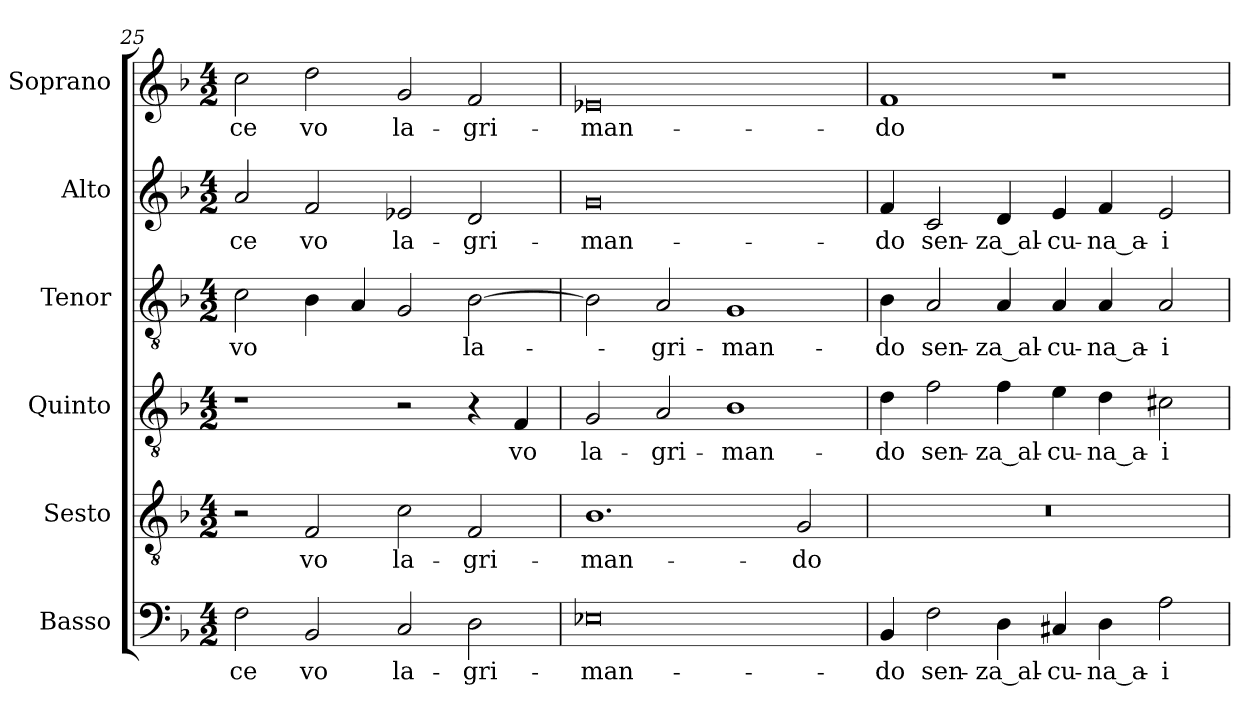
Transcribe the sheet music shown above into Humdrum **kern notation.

**kern	**text	**kern	**text	**kern	**text	**kern	**text	**kern	**text	**kern	**text
*part6	*part6	*part5	*part5	*part4	*part4	*part3	*part3	*part2	*part2	*part1	*part1
*staff6	*staff6	*staff5	*staff5	*staff4	*staff4	*staff3	*staff3	*staff2	*staff2	*staff1	*staff1
*I"Basso	*	*I"Sesto	*	*I"Quinto	*	*I"Tenor	*	*I"Alto	*	*I"Soprano	*
*	*	*I'T.	*	*I'T.	*	*I'T.	*	*I'A.	*	*I'Sop.	*
*clefF4	*	*clefGv2	*	*clefGv2	*	*clefGv2	*	*clefG2	*	*clefG2	*
*	*	*ITrd7c12	*	*ITrd7c12	*	*ITrd7c12	*	*	*	*	*
*k[b-]	*	*k[b-]	*	*k[b-]	*	*k[b-]	*	*k[b-]	*	*k[b-]	*
*F:	*	*F:	*	*F:	*	*F:	*	*F:	*	*F:	*
*M4/2	*	*M4/2	*	*M4/2	*	*M4/2	*	*M4/2	*	*M4/2	*
=25	=25	=25	=25	=25	=25	=25	=25	=25	=25	=25	=25
!	!LO:LY:b:color=#000000	!	!	!	!	!	!	!	!	!	!
!	!	!	!	!	!	!	!LO:LY:b:color=#000000	!	!	!	!
!	!	!	!	!	!	!	!	!	!LO:LY:b:color=#000000	!	!
!	!	!	!	!	!	!	!	!	!	!	!LO:LY:b:color=#000000
2Fi\	-ce	2r	.	1r	.	2Ci\	vo	2ai/	-ce	2cci\	-ce
!	!LO:LY:b:color=#000000	!	!	!	!	!	!	!	!	!	!
!	!	!	!LO:LY:b:color=#000000	!	!	!	!	!	!	!	!
!	!	!	!	!	!	!	!	!	!LO:LY:b:color=#000000	!	!
!	!	!	!	!	!	!	!	!	!	!	!LO:LY:b:color=#000000
2BB-i/	vo	2FFi/	vo	.	.	4BB-i\	.	2fi/	vo	2ddi\	vo
.	.	.	.	.	.	4AAi/	.	.	.	.	.
!	!LO:LY:b:color=#000000	!	!	!	!	!	!	!	!	!	!
!	!	!	!LO:LY:b:color=#000000	!	!	!	!	!	!	!	!
!	!	!	!	!	!	!	!	!	!LO:LY:b:color=#000000	!	!
!	!	!	!	!	!	!	!	!	!	!	!LO:LY:b:color=#000000
2Ci/	la-	2Ci\	la-	2r	.	2GGi/	.	2e-Xi/	la-	2gi/	la-
!	!LO:LY:b:color=#000000	!	!	!	!	!	!	!	!	!	!
!	!	!	!LO:LY:b:color=#000000	!	!	!	!	!	!	!	!
!	!	!	!	!	!	!	!LO:LY:b:color=#000000	!	!	!	!
!	!	!	!	!	!	!	!	!	!LO:LY:b:color=#000000	!	!
!	!	!	!	!	!	!	!	!	!	!	!LO:LY:b:color=#000000
2Di\	-gri-	2FFi/	-gri-	4r	.	[2BB-i\	la-	2di/	-gri-	2fi/	-gri-
!	!	!	!	!	!LO:LY:b:color=#000000	!	!	!	!	!	!
.	.	.	.	4FFi/	vo	.	.	.	.	.	.
=26	=26	=26	=26	=26	=26	=26	=26	=26	=26	=26	=26
!	!LO:LY:b:color=#000000	!	!	!	!	!	!	!	!	!	!
!	!	!	!LO:LY:b:color=#000000	!	!	!	!	!	!	!	!
!	!	!	!	!	!LO:LY:b:color=#000000	!	!	!	!	!	!
!	!	!	!	!	!	!	!	!	!LO:LY:b:color=#000000	!	!
!	!	!	!	!	!	!	!	!	!	!	!LO:LY:b:color=#000000
0E-Xi	-man-	1.BB-i	-man-	2GGi/	la-	2BB-i\]	.	0gi	-man-	0e-Xi	-man-
!	!	!	!	!	!LO:LY:b:color=#000000	!	!	!	!	!	!
!	!	!	!	!	!	!	!LO:LY:b:color=#000000	!	!	!	!
.	.	.	.	2AAi/	-gri-	2AAi/	-gri-	.	.	.	.
!	!	!	!	!	!LO:LY:b:color=#000000	!	!	!	!	!	!
!	!	!	!	!	!	!	!LO:LY:b:color=#000000	!	!	!	!
.	.	.	.	1BB-i	-man-	1GGi	-man-	.	.	.	.
!	!	!	!LO:LY:b:color=#000000	!	!	!	!	!	!	!	!
.	.	2GGi/	-do	.	.	.	.	.	.	.	.
=27	=27	=27	=27	=27	=27	=27	=27	=27	=27	=27	=27
!	!LO:LY:b:color=#000000	!LO:N:vis=1	!	!	!	!	!	!	!	!	!
!	!	!	!	!	!LO:LY:b:color=#000000	!	!	!	!	!	!
!	!	!	!	!	!	!	!LO:LY:b:color=#000000	!	!	!	!
!	!	!	!	!	!	!	!	!	!LO:LY:b:color=#000000	!	!
!	!	!	!	!	!	!	!	!	!	!	!LO:LY:b:color=#000000
4BB-i/	-do	0r	.	4Di\	-do	4BB-i\	-do	4fi/	-do	1fi	-do
!	!LO:LY:b:color=#000000	!	!	!	!	!	!	!	!	!	!
!	!	!	!	!	!LO:LY:b:color=#000000	!	!	!	!	!	!
!	!	!	!	!	!	!	!LO:LY:b:color=#000000	!	!	!	!
!	!	!	!	!	!	!	!	!	!LO:LY:b:color=#000000	!	!
2Fi\	sen-	.	.	2Fi\	sen-	2AAi/	sen-	2ci/	sen-	.	.
!	!LO:LY:b:color=#000000	!	!	!	!	!	!	!	!	!	!
!	!	!	!	!	!LO:LY:b:color=#000000	!	!	!	!	!	!
!	!	!	!	!	!	!	!LO:LY:b:color=#000000	!	!	!	!
!	!	!	!	!	!	!	!	!	!LO:LY:b:color=#000000	!	!
4Di\	-za_al-	.	.	4Fi\	-za_al-	4AAi/	-za_al-	4di/	-za_al-	.	.
!	!LO:LY:b:color=#000000	!	!	!	!	!	!	!	!	!	!
!	!	!	!	!	!LO:LY:b:color=#000000	!	!	!	!	!	!
!	!	!	!	!	!	!	!LO:LY:b:color=#000000	!	!	!	!
!	!	!	!	!	!	!	!	!	!LO:LY:b:color=#000000	!	!
4C#Xi/	-cu-	.	.	4Ei\	-cu-	4AAi/	-cu-	4ei/	-cu-	1r	.
!	!LO:LY:b:color=#000000	!	!	!	!	!	!	!	!	!	!
!	!	!	!	!	!LO:LY:b:color=#000000	!	!	!	!	!	!
!	!	!	!	!	!	!	!LO:LY:b:color=#000000	!	!	!	!
!	!	!	!	!	!	!	!	!	!LO:LY:b:color=#000000	!	!
4Di\	-na_a-	.	.	4Di\	-na_a-	4AAi/	-na_a-	4fi/	-na_a-	.	.
!	!LO:LY:b:color=#000000	!	!	!	!	!	!	!	!	!	!
!	!	!	!	!	!LO:LY:b:color=#000000	!	!	!	!	!	!
!	!	!	!	!	!	!	!LO:LY:b:color=#000000	!	!	!	!
!	!	!	!	!	!	!	!	!	!LO:LY:b:color=#000000	!	!
2Ai\	-i-	.	.	2C#Xi\	-i-	2AAi/	-i-	2ei/	-i-	.	.
=	=	=	=	=	=	=	=	=	=	=	=
*-	*-	*-	*-	*-	*-	*-	*-	*-	*-	*-	*-
